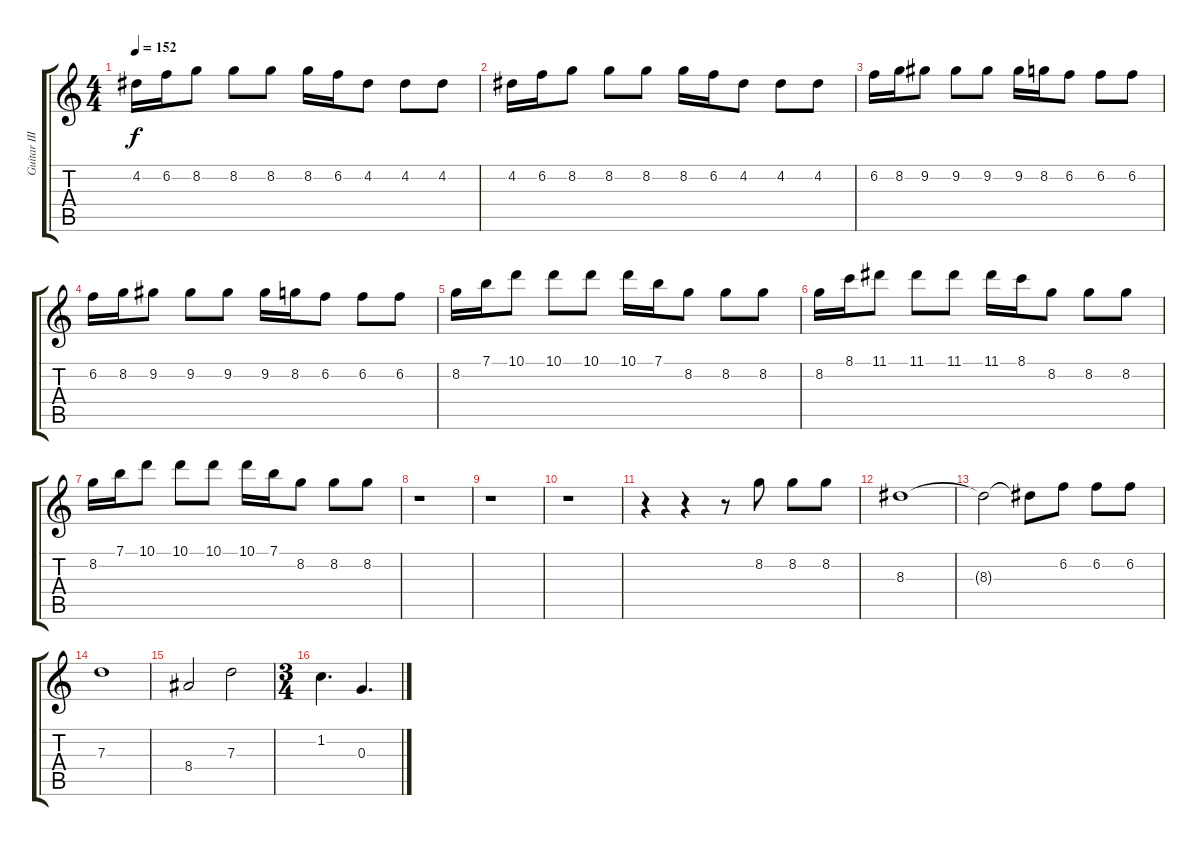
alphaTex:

\track ("Guitar III" "Guitar III") {instrument overdrivenguitar}
\staff {score tabs}
\tuning (E4 B3 G3 D3 A2 E2) {hide}
\ts (4 4)
\tempo 152
\clef g2
\ks c
4.2.16{dy f} 6.2.16 8.2.8 8.2.8 8.2.8 8.2.16 6.2.16 4.2.8 4.2.8 4.2.8 |
4.2.16 6.2.16 8.2.8 8.2.8 8.2.8 8.2.16 6.2.16 4.2.8 4.2.8 4.2.8 |
6.2.16 8.2.16 9.2.8 9.2.8 9.2.8 9.2.16 8.2.16 6.2.8 6.2.8 6.2.8 |
6.2.16 8.2.16 9.2.8 9.2.8 9.2.8 9.2.16 8.2.16 6.2.8 6.2.8 6.2.8 |
8.2.16 7.1.16 10.1.8 10.1.8 10.1.8 10.1.16 7.1.16 8.2.8 8.2.8 8.2.8 |
8.2.16 8.1.16 11.1.8 11.1.8 11.1.8 11.1.16 8.1.16 8.2.8 8.2.8 8.2.8 |
8.2.16 7.1.16 10.1.8 10.1.8 10.1.8 10.1.16 7.1.16 8.2.8 8.2.8 8.2.8 |
r.1 |
r.1 |
r.1 |
r.4 r.4 r.8 8.2.8 8.2.8 8.2.8 |
8.3.1 |
8.3{t}.2 8.3{t}.8 6.2.8 6.2.8 6.2.8 |
7.3.1 |
8.4.2 7.3.2 |
\ts (3 4)
1.2.4{d} 0.3.4{d}
